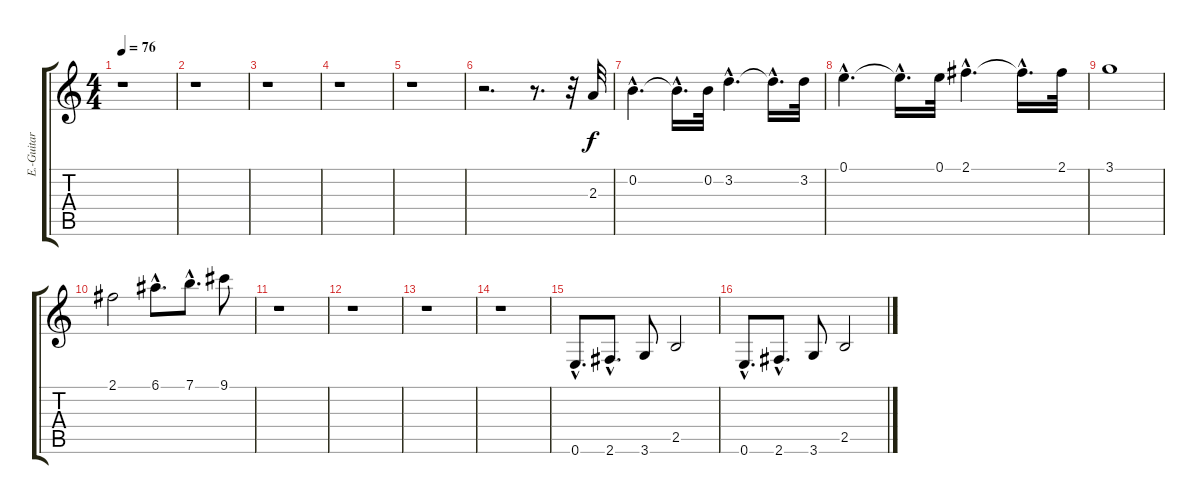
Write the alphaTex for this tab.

\track ("E.-Guitar 1" "E.-Guitar ") {instrument distortionguitar}
\staff {score tabs}
\tuning (E4 B3 G3 D3 A2 E2) {hide}
\ts (4 4)
\tempo 76
\clef g2
\ks c
r.1{dy f} |
r.1 |
r.1 |
r.1 |
r.1 |
r.2{d} r.8{d} r.32 2.3.32 |
0.2{hac}.4{d} 0.2{hac t}.16{d} 0.2.32 3.2{hac}.4{d} 3.2{hac t}.16{d} 3.2.32 |
0.1{hac}.4{d} 0.1{hac t}.16{d} 0.1.32 2.1{hac}.4{d} 2.1{hac t}.16{d} 2.1.32 |
3.1.1 |
2.1.2 6.1{hac}.8{d} 7.1{hac}.8{d} 9.1.8 |
r.1 |
r.1 |
r.1 |
r.1 |
0.6{hac}.8{d} 2.6{hac}.8{d} 3.6.8 2.5.2 |
0.6{hac}.8{d} 2.6{hac}.8{d} 3.6.8 2.5.2
